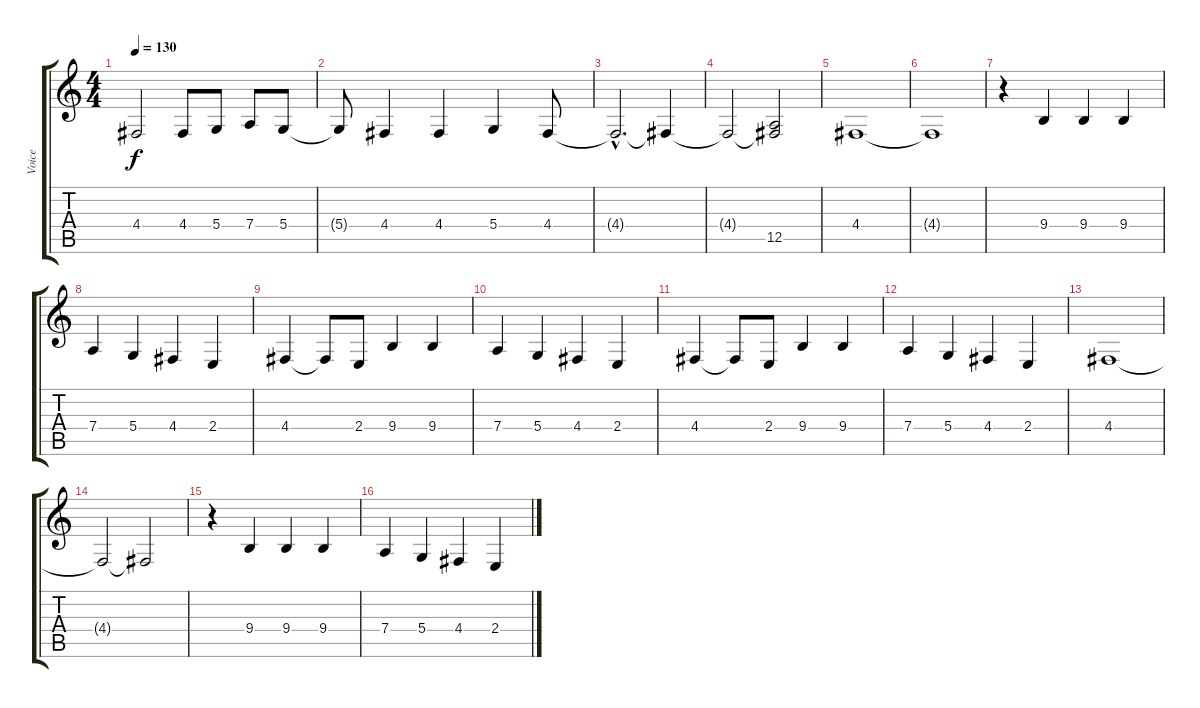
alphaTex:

\track ("Voice" "Voice") {instrument cello}
\staff {score tabs}
\tuning (E4 B3 G3 D3 A2 E2) {hide}
\ts (4 4)
\tempo 130
\clef g2
\ks c
4.4.2{dy f} 4.4.8 5.4.8 7.4.8 5.4.8 |
5.4{t}.8 4.4.4 4.4.4 5.4.4 4.4.8 |
4.4{hac t}.2{d} 4.4{t}.4 |
4.4{t}.2 (4.4{t} 12.5).2 |
4.4.1 |
4.4{t}.1 |
r.4 9.4.4 9.4.4 9.4.4 |
7.4.4 5.4.4 4.4.4 2.4.4 |
4.4.4 4.4{t}.8 2.4.8 9.4.4 9.4.4 |
7.4.4 5.4.4 4.4.4 2.4.4 |
4.4.4 4.4{t}.8 2.4.8 9.4.4 9.4.4 |
7.4.4 5.4.4 4.4.4 2.4.4 |
4.4.1 |
4.4{t}.2 4.4{t}.2 |
r.4 9.4.4 9.4.4 9.4.4 |
7.4.4 5.4.4 4.4.4 2.4.4
